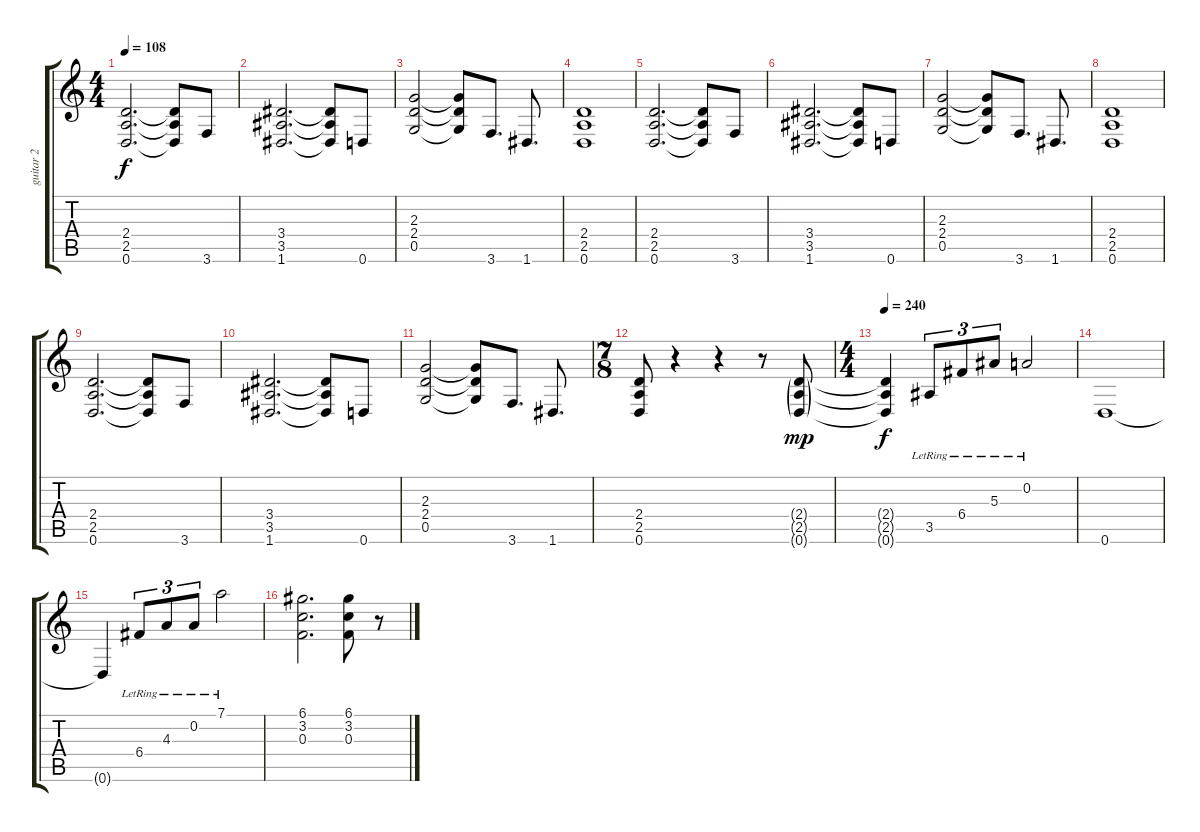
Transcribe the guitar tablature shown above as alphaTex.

\track ("guitar 2" "guitar 2") {instrument distortionguitar}
\staff {score tabs}
\tuning (D4 A3 F3 C3 G2 D2) {hide}
\ts (4 4)
\tempo 108
\clef g2
\ks c
(2.4 2.5 0.6).2{d dy f} (2.4{t} 2.5{t} 0.6{t}).8 3.6.8 |
(3.4 3.5 1.6).2{d} (3.4{t} 3.5{t} 1.6{t}).8 0.6.8 |
(2.3 2.4 0.5).2 (2.3{t} 2.4{t} 0.5{t}).8 3.6.8{d} 1.6.8{d} |
(2.4 2.5 0.6).1 |
(2.4 2.5 0.6).2{d} (2.4{t} 2.5{t} 0.6{t}).8 3.6.8 |
(3.4 3.5 1.6).2{d} (3.4{t} 3.5{t} 1.6{t}).8 0.6.8 |
(2.3 2.4 0.5).2 (2.3{t} 2.4{t} 0.5{t}).8 3.6.8{d} 1.6.8{d} |
(2.4 2.5 0.6).1 |
(2.4 2.5 0.6).2{d} (2.4{t} 2.5{t} 0.6{t}).8 3.6.8 |
(3.4 3.5 1.6).2{d} (3.4{t} 3.5{t} 1.6{t}).8 0.6.8 |
(2.3 2.4 0.5).2 (2.3{t} 2.4{t} 0.5{t}).8 3.6.8{d} 1.6.8{d} |
\ts (7 8)
(2.4 2.5 0.6).8 r.4 r.4 r.8 (2.4{g} 2.5{g} 0.6{g}).8{dy mp} |
\ts (4 4)
\tempo 240
(2.4{t} 2.5{t} 0.6{t}).4{dy f} 3.5{lr}.8{tu (3 2)} 6.4{lr}.8{tu (3 2)} 5.3{lr}.8{tu (3 2)} 0.2{lr}.2 |
0.6.1 |
0.6{t}.4 6.4{lr}.8{tu (3 2)} 4.3{lr}.8{tu (3 2)} 0.2{lr}.8{tu (3 2)} 7.1{lr}.2 |
(6.1 3.2 0.3).2{d} (6.1 3.2 0.3).8 r.8
